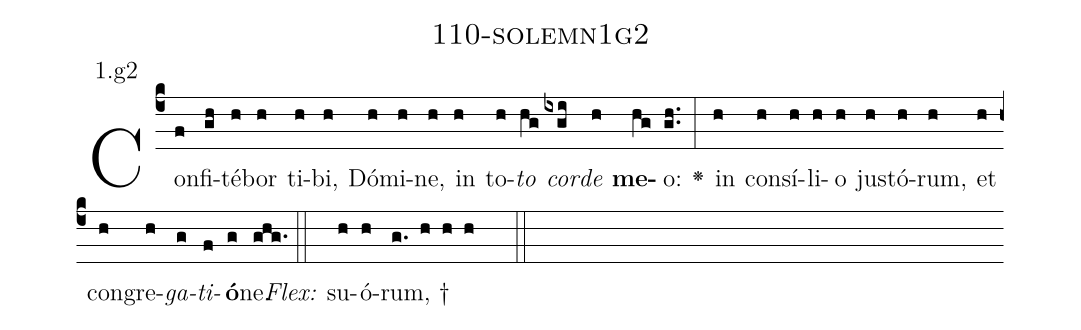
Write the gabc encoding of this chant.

name: 110-solemn1g2;
annotation: 1.g2;
%%
(c4)Con(f)fi(gh)té(h)bor(h) ti(h)bi,(h) Dó(h)mi(h)ne,(h) in(h) to(h)<i>to</i>(hg) <i>cor</i>(ixgi)<i>de</i>(h) <b>me</b>(hg)o:(gh..) <v>\greheightstar</v>(:) in(h) con(h)sí(h)li(h)o(h) jus(h)tó(h)rum,(h) et(h) con(h)gre(h)<i>ga</i>(g)<i>ti</i>(f)<b>ó</b>(g)ne.(ghg.) (::)
<i>Flex:</i>()  su(h)ó(h)rum, †(g. h h h  ::)

%E(h) u(h) o(g) u(f) a(g) e.(ghg.) (::)
